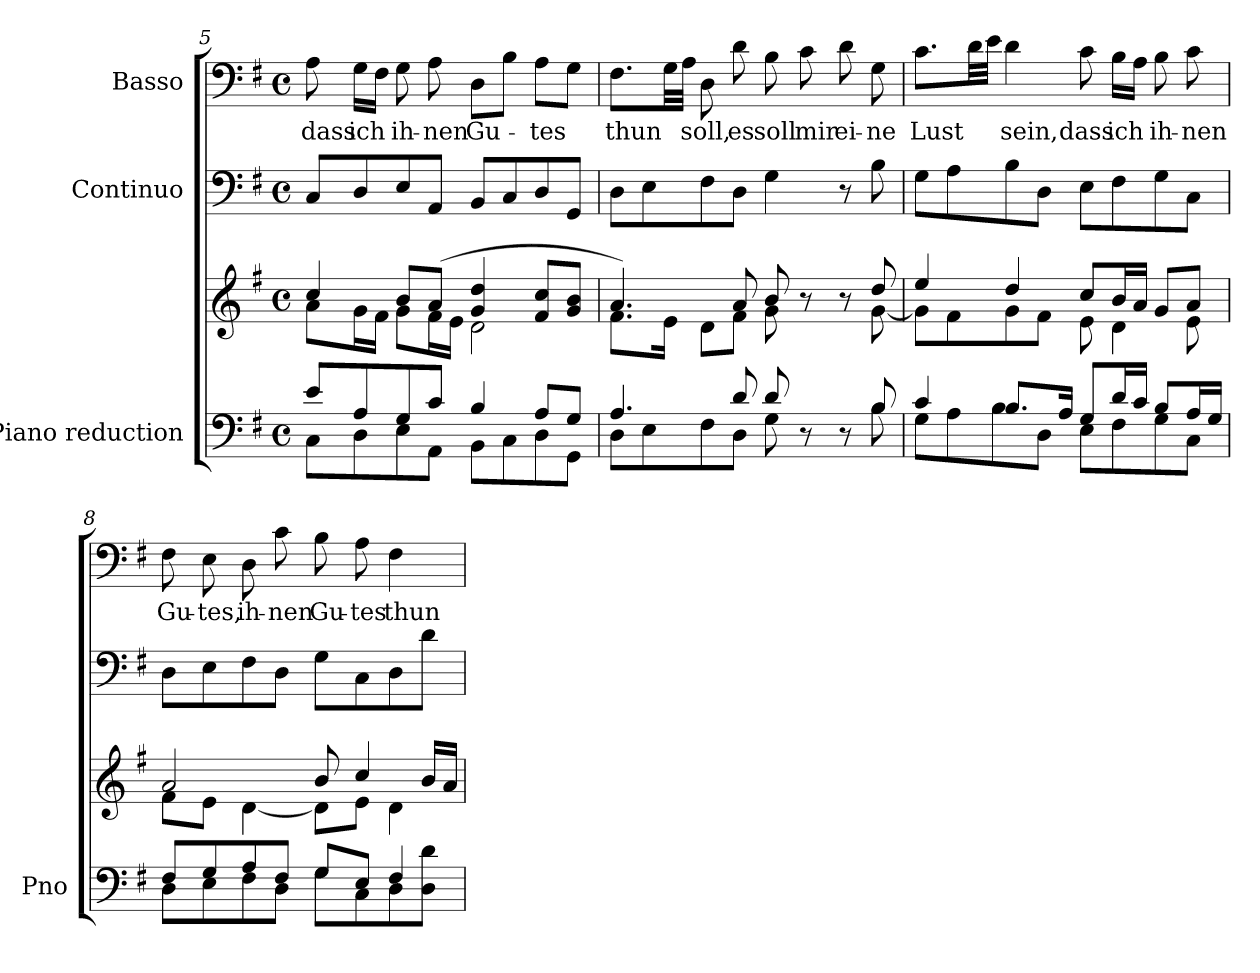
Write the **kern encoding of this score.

**kern	**kern	**kern	**kern	**text
*part3	*part3	*part2	*part1	*part1
*staff4	*staff3	*staff2	*staff1	*staff1
*I"Piano reduction	*	*I"Continuo	*I"Basso	*
*I'Pno	*	*	*	*
*clefF4	*clefG2	*clefF4	*clefF4	*
*k[f#]	*k[f#]	*k[f#]	*k[f#]	*
*M4/4	*M4/4	*M4/4	*M4/4	*
*met(c)	*met(c)	*met(c)	*met(c)	*
=5	=5	=5	=5	=5
*^	*^	*	*	*
!	!	!	!	!	!	!LO:LY:b
8e/L	8C\L	4cc/	8a\L	8C/L	8A\	dass
!	!	!	!	!	!	!LO:LY:b
8A/	8D\	.	16g\L	8D/	16G\LL	ich
.	.	.	16f#\JJ	.	16F#\JJ	.
!	!	!	!	!	!	!LO:LY:b
8G/	8E\	8b/L	8g\L	8E/	8G\	ih-
!	!	!	!	!	!	!LO:LY:b
8c/J	8AA\J	(>8a/J	16f#\L	8AA/J	8A\	-nen
.	.	.	16e\JJ	.	.	.
!	!	!	!	!	!	!LO:LY:b
4B/	8BB\L	4g/ 4dd/	2d\	8BB/L	8D\L	Gu-
.	8C\	.	.	8C/	8B\J	.
!	!	!	!	!	!	!LO:LY:b
8A/L	8D\	8f#/ 8cc/L	.	8D/	8A\L	-tes
8G/J	8GG\J	8g/ 8b/J	.	8GG/J	8G\J	.
=6	=6	=6	=6	=6	=6	=6
!	!	!	!	!	!	!LO:LY:b
4.A/	8D\L	4.a/)	8.f#\L	8D\L	8.F#\L	thun
.	8E\	.	.	8E\	.	.
.	.	.	16e\Jk	.	32G\LL	.
.	.	.	.	.	32A\JJJ	.
!	!	!	!	!	!	!LO:LY:b
.	8F#\	.	8d\L	8F#\	8D\	soll,
!	!	!	!	!	!	!LO:LY:b
8d/	8D\J	8a/	8f#\J	8D\J	8d\	es
!	!	!	!	!	!	!LO:LY:b
8d/	8G\	8b/	8g\	4G\	8B\	soll
!	!	!	!	!	!	!LO:LY:b
8r	8ryy	8r	8ryy	.	8c\	mir
!	!	!	!	!	!	!LO:LY:b
8r	8ryy	8r	8ryy	8r	8d\	ei-
!	!	!	!	!	!	!LO:LY:b
8B/	8B\	8dd/	[8g\	8B\	8G\	-ne
=7	=7	=7	=7	=7	=7	=7
!	!	!	!	!	!	!LO:LY:b
4c/	8G\L	4ee/	8g\L]	8G\L	8.c\L	Lust
.	8A\	.	8f#\	8A\	.	.
.	.	.	.	.	32d\LL	.
.	.	.	.	.	32e\JJJ	.
!	!	!	!	!	!	!LO:LY:b
8.B/L	8B\	4dd/	8g\	8B\	4d\	sein,
.	8D\J	.	8f#\J	8D\J	.	.
16A/Jk	.	.	.	.	.	.
!	!	!	!	!	!	!LO:LY:b
8G/L	8E\L	8cc/L	8e\	8E\L	8c\	dass
!	!	!	!	!	!	!LO:LY:b
16d/L	8F#\	16b/L	4d\	8F#\	16B\LL	ich
16c/JJ	.	16a/JJ	.	.	16A\JJ	.
!	!	!	!	!	!	!LO:LY:b
8B/L	8G\	8g/L	.	8G\	8B\	ih-
!	!	!	!	!	!	!LO:LY:b
16A/L	8C\J	8a/J	8e\	8C\J	8c\	-nen
16G/JJ	.	.	.	.	.	.
!!LO:LB:g=z
=8	=8	=8	=8	=8	=8	=8
!	!	!	!	!	!	!LO:LY:b
8F#/L	8D\L	2a/	8f#\L	8D\L	8F#\	Gu-
!	!	!	!	!	!	!LO:LY:b
8G/	8E\	.	8e\J	8E\	8E\	-tes,
!	!	!	!	!	!	!LO:LY:b
8A/	8F#\	.	[4d\	8F#\	8D\	ih-
!	!	!	!	!	!	!LO:LY:b
8F#/J	8D\J	.	.	8D\J	8c\	-nen
!	!	!	!	!	!	!LO:LY:b
8G/L	8G\L	8b/	8d\L]	8G\L	8B\	Gu-
!	!	!	!	!	!	!LO:LY:b
8E/J	8C\	4cc/	8e\J	8C\	8A\	-tes
!	!	!	!	!	!	!LO:LY:b
4F#/	8D\	.	4d\	8D\	4F#\	thun
.	8D\ 8d\J	16b/LL	.	8d\J	.	.
.	.	16a/JJ	.	.	.	.
*v	*v	*	*	*	*	*
*	*v	*v	*	*	*
=	=	=	=	=
*-	*-	*-	*-	*-
